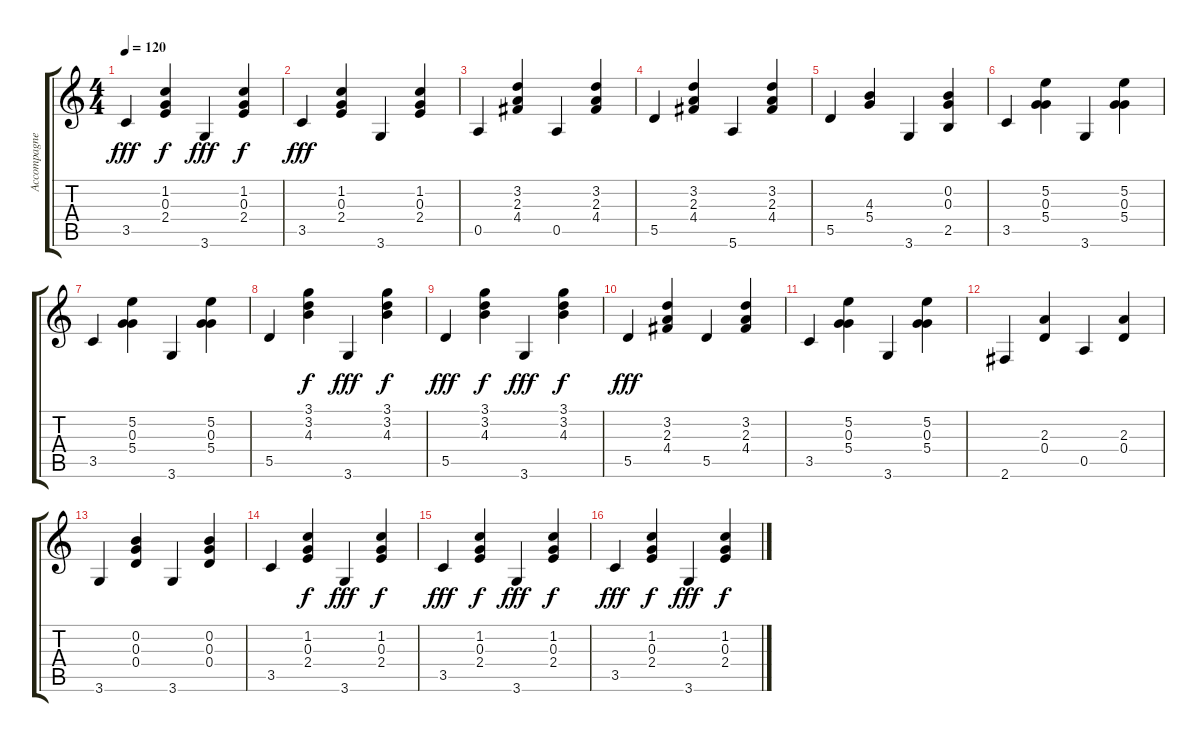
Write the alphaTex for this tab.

\track ("Accompagnement " "Accompagne") {instrument electricguitarmuted}
\staff {score tabs}
\tuning (E4 B3 G3 D3 A2 E2) {hide}
\ts (4 4)
\tempo 120
\clef g2
\ks c
3.5.4{dy fff} (1.2 0.3 2.4).4{dy f} 3.6.4{dy fff} (1.2 0.3 2.4).4{dy f} |
3.5.4{dy fff} (1.2 0.3 2.4).4 3.6.4 (1.2 0.3 2.4).4 |
0.5.4 (3.2 2.3 4.4).4 0.5.4 (3.2 2.3 4.4).4 |
5.5.4 (3.2 2.3 4.4).4 5.6.4 (3.2 2.3 4.4).4 |
5.5.4 (4.3 5.4).4 3.6.4 (0.2 0.3 2.5).4 |
3.5.4 (5.2 0.3 5.4).4 3.6.4 (5.2 0.3 5.4).4 |
3.5.4 (5.2 0.3 5.4).4 3.6.4 (5.2 0.3 5.4).4 |
5.5.4 (3.1 3.2 4.3).4{dy f} 3.6.4{dy fff} (3.1 3.2 4.3).4{dy f} |
5.5.4{dy fff} (3.1 3.2 4.3).4{dy f} 3.6.4{dy fff} (3.1 3.2 4.3).4{dy f} |
5.5.4{dy fff} (3.2 2.3 4.4).4 5.5.4 (3.2 2.3 4.4).4 |
3.5.4 (5.2 0.3 5.4).4 3.6.4 (5.2 0.3 5.4).4 |
2.6.4 (2.3 0.4).4 0.5.4 (2.3 0.4).4 |
3.6.4 (0.2 0.3 0.4).4 3.6.4 (0.2 0.3 0.4).4 |
3.5.4{volume 9} (1.2 0.3 2.4).4{dy f} 3.6.4{dy fff} (1.2 0.3 2.4).4{dy f} |
3.5.4{dy fff} (1.2 0.3 2.4).4{dy f} 3.6.4{dy fff} (1.2 0.3 2.4).4{dy f} |
3.5.4{dy fff} (1.2 0.3 2.4).4{dy f} 3.6.4{dy fff} (1.2 0.3 2.4).4{dy f volume 8}
